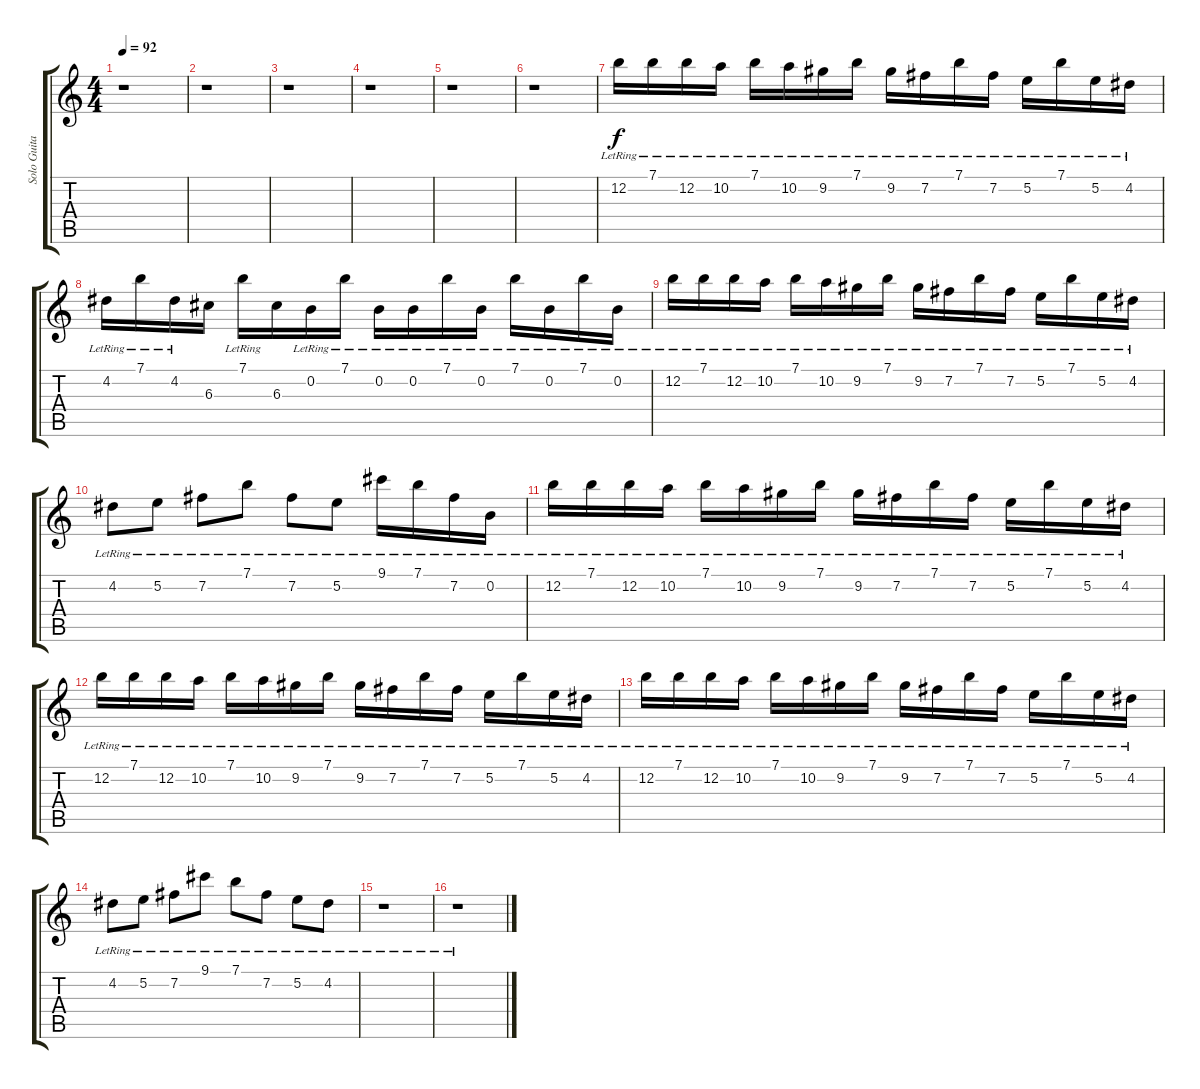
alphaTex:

\track ("Solo Guitar" "Solo Guita") {instrument electricguitarjazz}
\staff {score tabs}
\tuning (E4 B3 G3 D3 A2 E2) {hide}
\ts (4 4)
\tempo 92
\clef g2
\ks c
r.1{dy f} |
r.1 |
r.1 |
r.1 |
r.1 |
r.1 |
12.2{lr}.16 7.1{lr}.16 12.2{lr}.16 10.2{lr}.16 7.1{lr}.16 10.2{lr}.16 9.2{lr}.16 7.1{lr}.16 9.2{lr}.16 7.2{lr}.16 7.1{lr}.16 7.2{lr}.16 5.2{lr}.16 7.1{lr}.16 5.2{lr}.16 4.2{lr}.16 |
4.2{lr}.16 7.1{lr}.16 4.2{lr}.16 6.3.16 7.1{lr}.16 6.3.16 0.2{lr}.16 7.1{lr}.16 0.2{lr}.16 0.2{lr}.16 7.1{lr}.16 0.2{lr}.16 7.1{lr}.16 0.2{lr}.16 7.1{lr}.16 0.2{lr}.16 |
12.2{lr}.16 7.1{lr}.16 12.2{lr}.16 10.2{lr}.16 7.1{lr}.16 10.2{lr}.16 9.2{lr}.16 7.1{lr}.16 9.2{lr}.16 7.2{lr}.16 7.1{lr}.16 7.2{lr}.16 5.2{lr}.16 7.1{lr}.16 5.2{lr}.16 4.2{lr}.16 |
4.2{lr}.8 5.2{lr}.8 7.2{lr}.8 7.1{lr}.8 7.2{lr}.8 5.2{lr}.8 9.1{lr}.16 7.1{lr}.16 7.2{lr}.16 0.2{lr}.16 |
12.2{lr}.16 7.1{lr}.16 12.2{lr}.16 10.2{lr}.16 7.1{lr}.16 10.2{lr}.16 9.2{lr}.16 7.1{lr}.16 9.2{lr}.16 7.2{lr}.16 7.1{lr}.16 7.2{lr}.16 5.2{lr}.16 7.1{lr}.16 5.2{lr}.16 4.2{lr}.16 |
12.2{lr}.16 7.1{lr}.16 12.2{lr}.16 10.2{lr}.16 7.1{lr}.16 10.2{lr}.16 9.2{lr}.16 7.1{lr}.16 9.2{lr}.16 7.2{lr}.16 7.1{lr}.16 7.2{lr}.16 5.2{lr}.16 7.1{lr}.16 5.2{lr}.16 4.2{lr}.16 |
12.2{lr}.16 7.1{lr}.16 12.2{lr}.16 10.2{lr}.16 7.1{lr}.16 10.2{lr}.16 9.2{lr}.16 7.1{lr}.16 9.2{lr}.16 7.2{lr}.16 7.1{lr}.16 7.2{lr}.16 5.2{lr}.16 7.1{lr}.16 5.2{lr}.16 4.2{lr}.16 |
4.2{lr}.8 5.2{lr}.8 7.2{lr}.8 9.1{lr}.8 7.1{lr}.8 7.2{lr}.8 5.2{lr}.8 4.2{lr}.8 |
r.1 |
r.1
